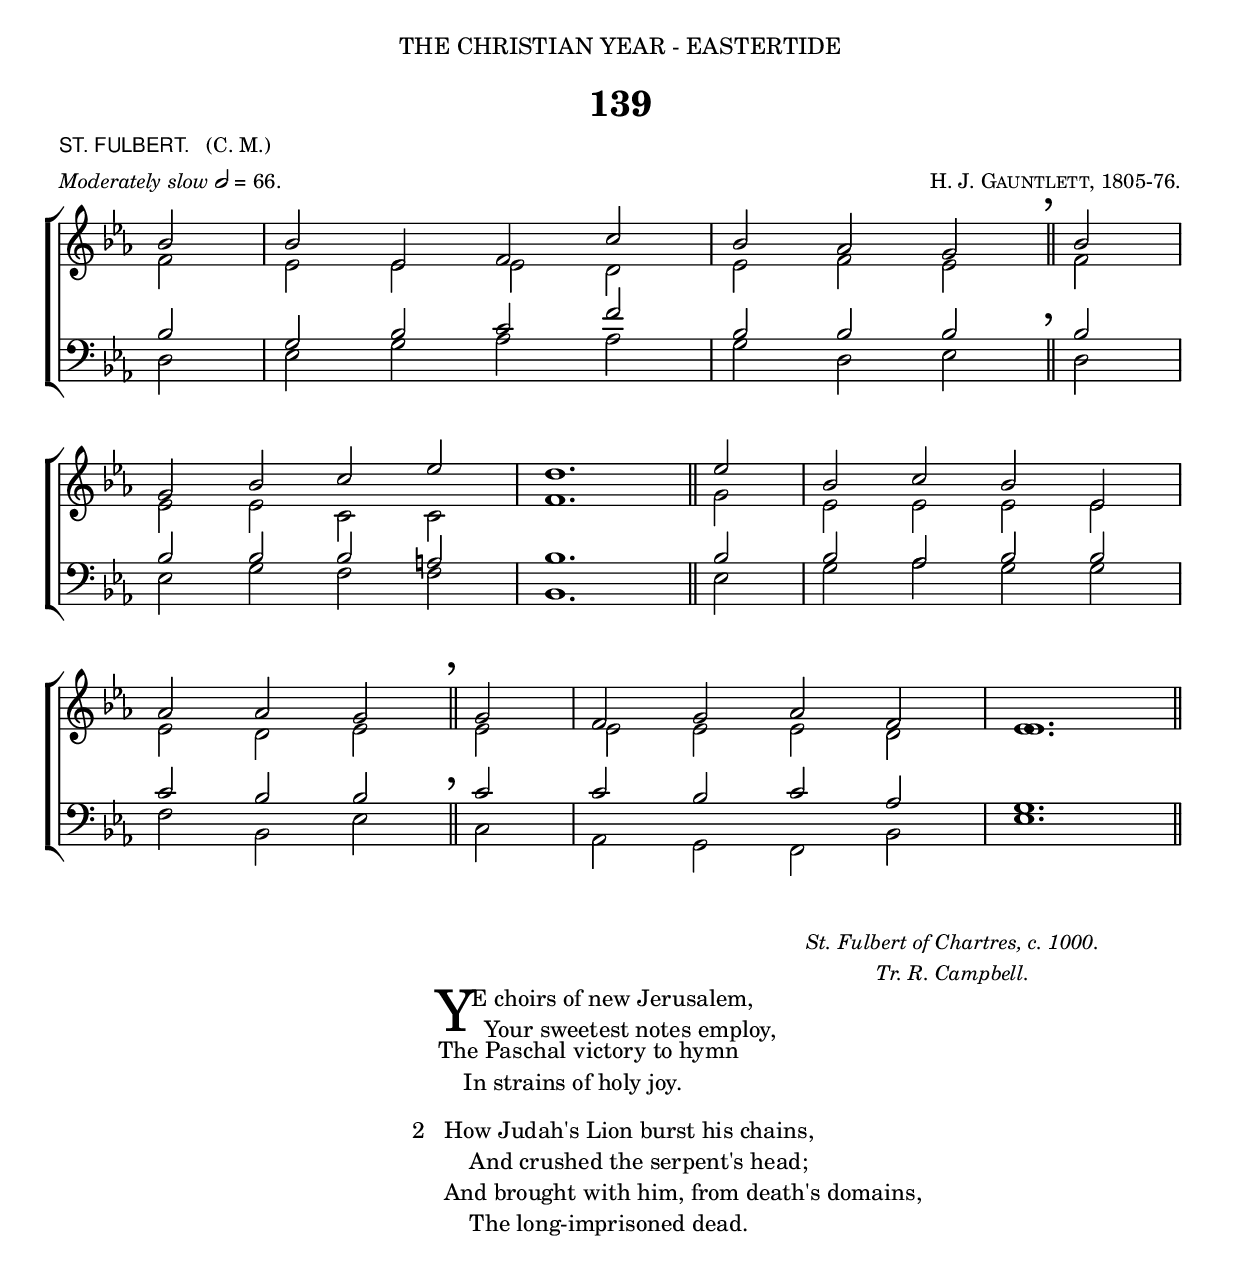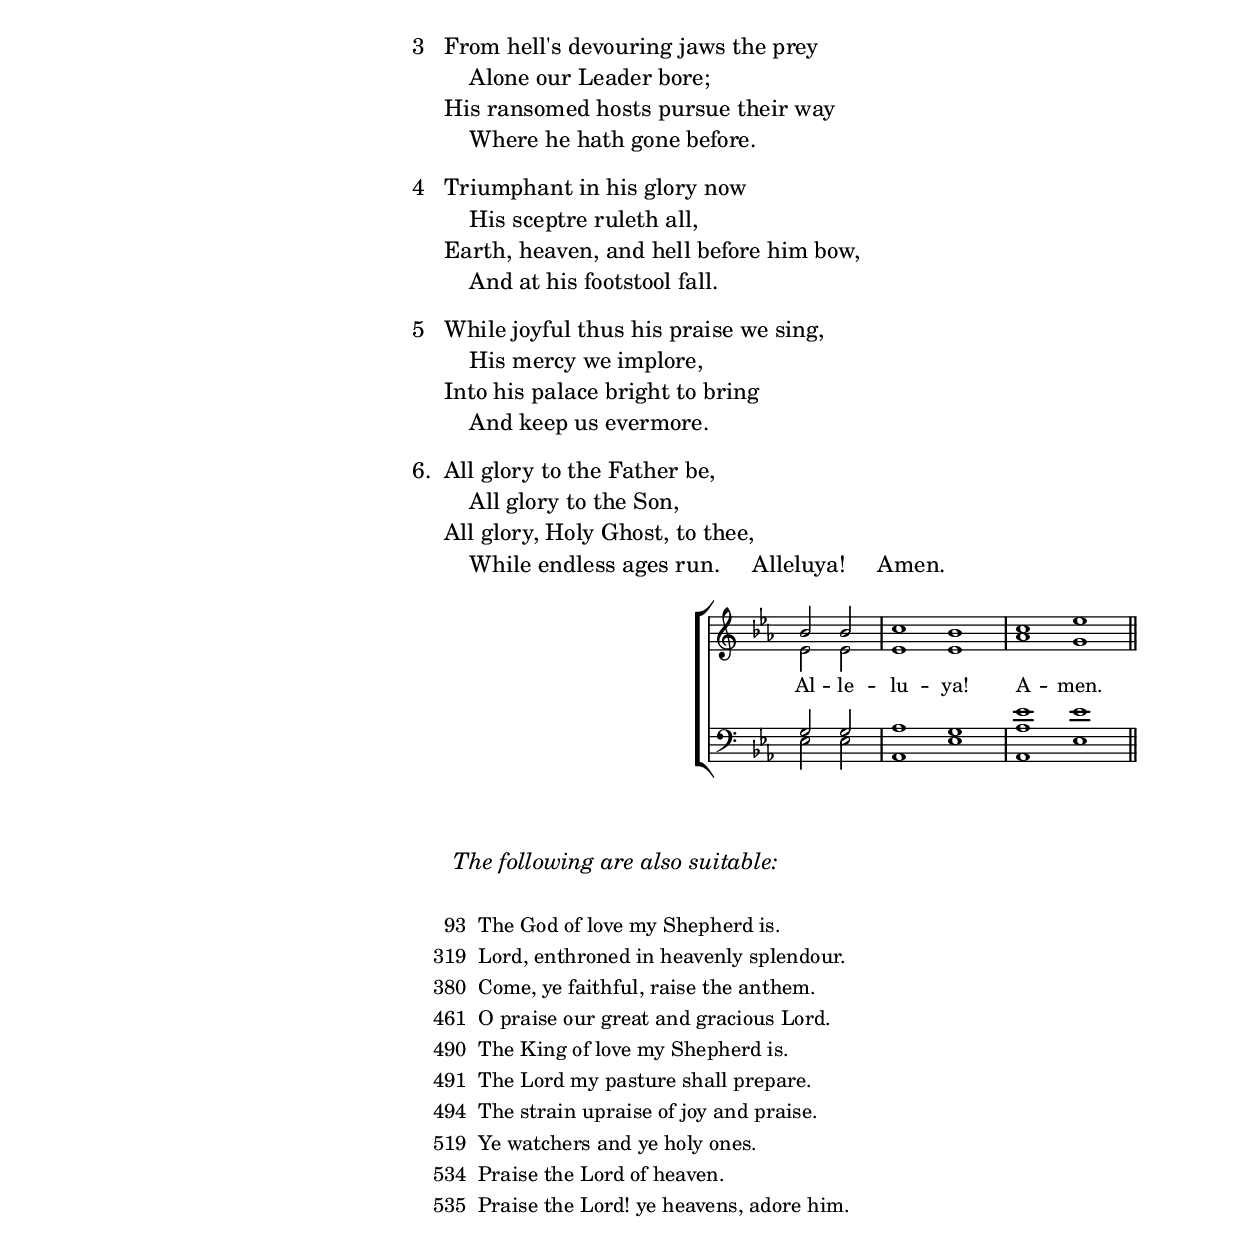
%%%% 226.png
%%%% Hymn 139 St. Fulbert. Ye Choirs of new Jerusalem
%%%% Rev 1.

\version "2.10"

\header {
  dedication = \markup { \center-align { "THE CHRISTIAN YEAR - EASTERTIDE"
	\hspace #0.1 }}	
	
	title = "139"  
  
  poet = \markup { \small {  \line { \sans { \smallCaps "ST. FULBERT."} \hspace #1 \roman {"(C. M.)"}} }}
  
  meter = \markup { \small { \italic {Moderately slow} \general-align #Y #DOWN \note #"2" #0.5 = 66.} }
  
  arranger = \markup { \small \smallCaps "H. J. Gauntlett, 1805-76." }
  
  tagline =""
}

%%%%%%%%%%%%%%%%%%%%%%%%%%% Macros
	      
%%% merge. Macro to pull note slightly leftwards.  Used to produce those partially merged wholenotes 
merge = \once \override NoteColumn #'force-hshift = #-0.01

%%% generates the breathmarks
breathmark = { \override Score.RehearsalMark #'break-visibility = #begin-of-line-invisible
	\override Score.RehearsalMark #'Y-offset = #'4.0
	\override Score.RehearsalMark #'X-offset = #'-0.5
	\mark \markup {\fontsize #4 ","}
}

%%%%%%%%%%%%%%%%%%%%%%%%%%% End of macro definitions

%%% SATB voices

global = {
  \time 4/2
  \key ees \major
  \set Staff.midiInstrument = "church organ"
}

soprano = \relative c' {  
  \partial 2 bes'2 | bes ees, f c' | bes aes g \breathmark \bar "||" bes | \break
  g bes c ees | d1. \bar "||" ees2 | bes c bes ees, | \break
  aes aes g \breathmark \bar "||" g | f g aes f | ees1. \bar "||"
} 
   
alto = \relative c' {  
  f2 | ees ees ees d | ees f ees \bar "||" f | \break
  ees ees c c | f1. \bar "||" g2 | ees ees ees ees |
  ees d ees \bar "||" ees | ees ees ees d | \merge ees1. \bar "||"
}

tenor = \relative c {\clef bass 
  bes'2 | g bes c f | bes, bes bes \bar "||" bes | \break
  bes bes bes a | bes1. \bar "||" bes2 | bes aes bes bes | \break
  c bes bes \bar "||" c | c bes c aes | g1. \bar "||"
}

bass = \relative c {\clef bass 
  d2 | ees g aes aes | g d ees \bar "||" d | \break
  ees g f f | bes,1. \bar "||" ees2 | g aes g g | \break
  f bes, ees \bar "||" c | aes g f bes | ees1. \bar "||"
}

#(ly:set-option 'point-and-click #f)

\paper {
  #(set-paper-size "a4")
%  annotate-spacing = ##t
  print-page-number = ##f
  ragged-last-bottom = ##t
  ragged-bottom = ##t
}

\book{

%%% Score block	

\score{
\new ChoirStaff	
<<
	\context Staff = upper << 
	\context Voice = sopranos { \voiceOne \global \soprano }
	\context Voice = altos    { \voiceTwo \global \alto }
	                      >>
	\context Staff = lower <<
	\context Voice = tenors { \voiceOne \global \tenor }
	\context Voice = basses { \voiceTwo \global \bass }
			        >>
>>
\layout {
		indent=0
		\context { \Score \remove "Bar_number_engraver" }
		\context { \Staff \remove "Time_signature_engraver" }
		\context { \Score \remove "Mark_engraver"  }
                \context { \Staff \consists "Mark_engraver"  }
	} %% close layout

%%% Hymn Midi	

\midi { \context { \Score tempoWholesPerMinute = #(ly:make-moment 66 2)}} 
		
} %%% Score bracket


%%% Lyrics titles

\markup { \small { \hspace #72 \center-align { \italic "St. Fulbert of Chartres, c. 1000." 
	\italic "Tr. R. Campbell." 
} } }

%%% Main lyric block

\markup { \hspace #34 %%add space as necc. to center the column
          \column { %%% one super column for the entire block of lyrics
	                 \column { %%verse 1 is a column of 2 lines  
	                  \line { \hspace #2.2 \column { \lower #2.4 \fontsize #8 "Y" }   %%Drop Cap goes here
				  \hspace #-1.0    %% adjust this if other letters are too far from Drop Cap
				  \column  { \raise #0.0 "E choirs of new Jerusalem,"
			                                "  Your sweetest notes employ," } }  
	                  \line {  \hspace #2.5  %%adjust hspace until this line left edge is flush with Drop Cap
				   \lower  #1.56  %%adjust this until the line spacing looks right
				   \column {   
					   "The Paschal victory to hymn"
					   "    In strains of holy joy."
					   "      " %%% extra spacing between verses
			  		}} 
			         } %%% finish verse 1	
           		\line { "2  "
			   \column {	     
				   "How Judah's Lion burst his chains,"
				   "    And crushed the serpent's head;"
				   "And brought with him, from death's domains,"
				   "    The long-imprisoned dead."
			}} 
	  } %%% end supercolumn
}	  
			
%%%fake score block to occupy space and force a pagebreak.  Can't think of a better way of doing this.
\score{
        {s4 }
\header { breakbefore = ##f piece = ##f opus = ##f tagline = ##f }
\layout{        
        \context { \Staff
                \remove Time_signature_engraver
                \remove Key_engraver
                \remove Clef_engraver
                \remove Staff_symbol_engraver
}}}
			

%%% second page
%%% continuation of  lyrics

\markup { \hspace #34   %%add space as necc. to center the column
          \column { 
			\hspace #1 
           		\line { "3  "
			   \column {	     
				   "From hell's devouring jaws the prey"
				   "    Alone our Leader bore;"
				   "His ransomed hosts pursue their way"
				   "    Where he hath gone before."
				   "      " %%% extra spacing between verses
			}}
           		\line { "4  "
			   \column {	     
				   "Triumphant in his glory now"
				   "    His sceptre ruleth all,"
				   "Earth, heaven, and hell before him bow,"
				   "    And at his footstool fall."
				   "      " %%% extra spacing between verses
			}}
           		\line { "5  "
			   \column {	     
				   "While joyful thus his praise we sing,"
				   "    His mercy we implore,"
				   "Into his palace bright to bring"
				   "    And keep us evermore."
				   "      " %%% extra spacing between verses
			}}
           		\line {"6. "
			  \column {	     
				  "All glory to the Father be,"
				  "    All glory to the Son,"
				  "All glory, Holy Ghost, to thee,"
				  "    While endless ages run.     Alleluya!     Amen."
			}}
	  }
} %%% lyric markup bracket

%%% Amen score block
\score{
  \new ChoirStaff
   <<
        \context Staff = upper \with { fontSize = #-3  \override StaffSymbol #'staff-space = #(magstep -2) }  
	                      << 
	\context Voice = "sopranos" { \relative c' { \clef treble \global \voiceOne bes'2 bes2 \bar "|" c1 bes1 \bar "|" c1 ees1 \bar "||" }}
	\context Voice = "altos"    { \relative c' { \clef treble \global \voiceTwo ees2 ees2 \bar "|" ees1 ees1 \bar "|" aes1 g1 \bar "||" }}
	                      >>
			  
	\context Lyrics \lyricsto "altos" {\override LyricText #'font-size = #-1  Al -- le -- lu -- ya! A -- men. }
	
	\context Staff = lower \with { fontSize = #-3  \override StaffSymbol #'staff-space = #(magstep -2) }  
	                       << 
	\context Voice = "tenors" { \relative c { \clef bass \global \voiceThree g'2 g2 \bar "|" aes1 g1 \bar "|" <aes ees'>1 ees'1  \bar "||" }}
	\context Voice = "basses" { \relative c { \clef bass \global \voiceFour  ees2 ees2 \bar "|" aes,1 ees'1 \bar "|" aes,1 ees'1 \bar "||" }}
			        >> 
  >>			      
\header { breakbefore = ##f piece = " " opus = " " }

\layout { 
      \context { \Score timing = ##f }
	ragged-right = ##t
	indent = 11\cm
	\context { \Staff \remove Time_signature_engraver }

       } %% close layout

%%% Amen Midi

\midi { \context { \Score tempoWholesPerMinute = #(ly:make-moment 66 2) }} 

}


%%% alternative hymns also suitable

\markup {\hspace #36 \column {
	\line{ \hspace #2 \italic "The following are also suitable:"}
	\hspace #0.1 
	\small {
	"  93  The God of love my Shepherd is."
	"319  Lord, enthroned in heavenly splendour."
	"380  Come, ye faithful, raise the anthem."
	"461  O praise our great and gracious Lord."
	"490  The King of love my Shepherd is."
	"491  The Lord my pasture shall prepare."
	"494  The strain upraise of joy and praise."
	"519  Ye watchers and ye holy ones."
	"534  Praise the Lord of heaven."
	"535  Praise the Lord! ye heavens, adore him." 
	
	}
}} 


} %%% book bracket
